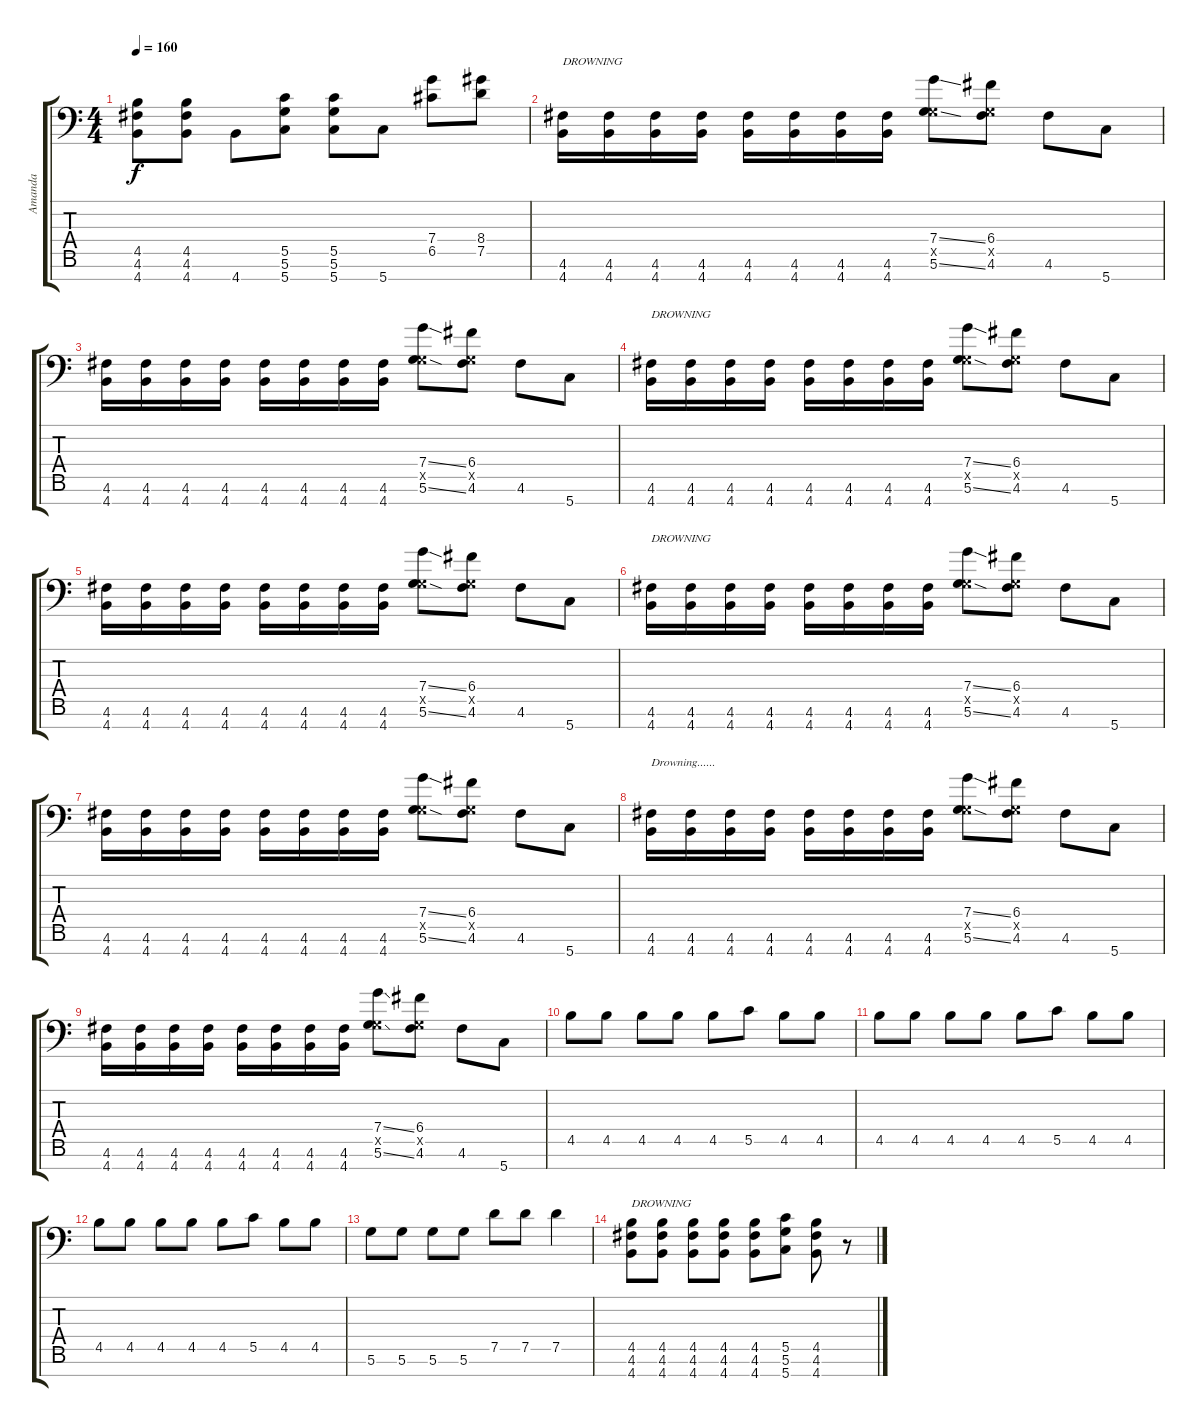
\track ("Amanda" "Amanda") {instrument distortionguitar}
\staff {score tabs}
\tuning (D4 A3 F3 C3 G2 D2 G1) {hide}
\ts (4 4)
\tempo 160
\clef f4
\ks c
(4.5 4.6 4.7).8{dy f} (4.5 4.6 4.7).8 4.7.8 (5.5 5.6 5.7).8 (5.5 5.6 5.7).8 5.7.8 (7.4 6.5).8 (8.4 7.5).8 |
(4.6 4.7).16{txt "DROWNING"} (4.6 4.7).16 (4.6 4.7).16 (4.6 4.7).16 (4.6 4.7).16 (4.6 4.7).16 (4.6 4.7).16 (4.6 4.7).16 (7.4{ss} 0.5{x} 5.6{ss}).8 (6.4 0.5{x} 4.6).8 4.6.8 5.7.8 |
(4.6 4.7).16 (4.6 4.7).16 (4.6 4.7).16 (4.6 4.7).16 (4.6 4.7).16 (4.6 4.7).16 (4.6 4.7).16 (4.6 4.7).16 (7.4{ss} 0.5{x} 5.6{ss}).8 (6.4 0.5{x} 4.6).8 4.6.8 5.7.8 |
(4.6 4.7).16{txt "DROWNING"} (4.6 4.7).16 (4.6 4.7).16 (4.6 4.7).16 (4.6 4.7).16 (4.6 4.7).16 (4.6 4.7).16 (4.6 4.7).16 (7.4{ss} 0.5{x} 5.6{ss}).8 (6.4 0.5{x} 4.6).8 4.6.8 5.7.8 |
(4.6 4.7).16 (4.6 4.7).16 (4.6 4.7).16 (4.6 4.7).16 (4.6 4.7).16 (4.6 4.7).16 (4.6 4.7).16 (4.6 4.7).16 (7.4{ss} 0.5{x} 5.6{ss}).8 (6.4 0.5{x} 4.6).8 4.6.8 5.7.8 |
(4.6 4.7).16{txt "DROWNING"} (4.6 4.7).16 (4.6 4.7).16 (4.6 4.7).16 (4.6 4.7).16 (4.6 4.7).16 (4.6 4.7).16 (4.6 4.7).16 (7.4{ss} 0.5{x} 5.6{ss}).8 (6.4 0.5{x} 4.6).8 4.6.8 5.7.8 |
(4.6 4.7).16 (4.6 4.7).16 (4.6 4.7).16 (4.6 4.7).16 (4.6 4.7).16 (4.6 4.7).16 (4.6 4.7).16 (4.6 4.7).16 (7.4{ss} 0.5{x} 5.6{ss}).8 (6.4 0.5{x} 4.6).8 4.6.8 5.7.8 |
(4.6 4.7).16{txt "Drowning......"} (4.6 4.7).16 (4.6 4.7).16 (4.6 4.7).16 (4.6 4.7).16 (4.6 4.7).16 (4.6 4.7).16 (4.6 4.7).16 (7.4{ss} 0.5{x} 5.6{ss}).8 (6.4 0.5{x} 4.6).8 4.6.8 5.7.8 |
(4.6 4.7).16 (4.6 4.7).16 (4.6 4.7).16 (4.6 4.7).16 (4.6 4.7).16 (4.6 4.7).16 (4.6 4.7).16 (4.6 4.7).16 (7.4{ss} 0.5{x} 5.6{ss}).8 (6.4 0.5{x} 4.6).8 4.6.8 5.7.8 |
4.5.8 4.5.8 4.5.8 4.5.8 4.5.8 5.5.8 4.5.8 4.5.8 |
4.5.8 4.5.8 4.5.8 4.5.8 4.5.8 5.5.8 4.5.8 4.5.8 |
4.5.8 4.5.8 4.5.8 4.5.8 4.5.8 5.5.8 4.5.8 4.5.8 |
5.6.8 5.6.8 5.6.8 5.6.8 7.5.8 7.5.8 7.5.4 |
(4.5 4.6 4.7).8{txt "DROWNING"} (4.5 4.6 4.7).8 (4.5 4.6 4.7).8 (4.5 4.6 4.7).8 (4.5 4.6 4.7).8 (5.5 5.6 5.7).8 (4.5 4.6 4.7).8 r.8
